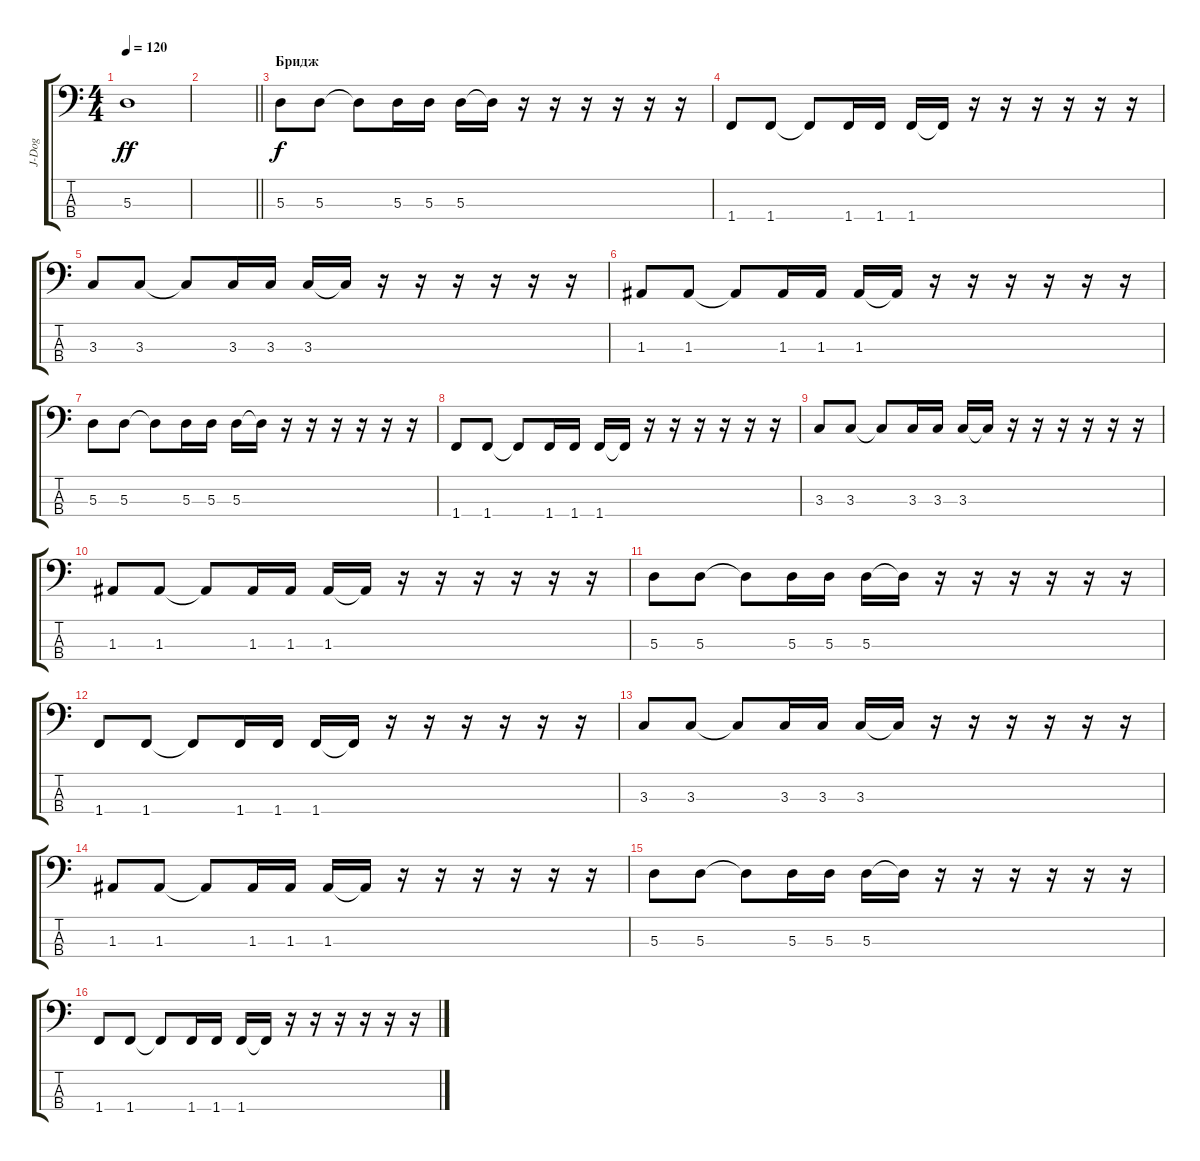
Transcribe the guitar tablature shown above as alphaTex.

\track ("J-Dog " "J-Dog ") {instrument electricbassfinger}
\staff {score tabs}
\tuning (G2 D2 A1 E1) {hide}
\ts (4 4)
\tempo 120
\clef f4
\ks c
5.3.1{dy ff} |
\barLineRight lightlight
|
\section ("" "Бридж")
5.3.8{dy f} 5.3.8 5.3{t}.8 5.3.16 5.3.16 5.3.16 5.3{t}.16 r.16 r.16 r.16 r.16 r.16 r.16 |
1.4.8 1.4.8 1.4{t}.8 1.4.16 1.4.16 1.4.16 1.4{t}.16 r.16 r.16 r.16 r.16 r.16 r.16 |
3.3.8 3.3.8 3.3{t}.8 3.3.16 3.3.16 3.3.16 3.3{t}.16 r.16 r.16 r.16 r.16 r.16 r.16 |
1.3.8 1.3.8 1.3{t}.8 1.3.16 1.3.16 1.3.16 1.3{t}.16 r.16 r.16 r.16 r.16 r.16 r.16 |
5.3.8 5.3.8 5.3{t}.8 5.3.16 5.3.16 5.3.16 5.3{t}.16 r.16 r.16 r.16 r.16 r.16 r.16 |
1.4.8 1.4.8 1.4{t}.8 1.4.16 1.4.16 1.4.16 1.4{t}.16 r.16 r.16 r.16 r.16 r.16 r.16 |
3.3.8 3.3.8 3.3{t}.8 3.3.16 3.3.16 3.3.16 3.3{t}.16 r.16 r.16 r.16 r.16 r.16 r.16 |
1.3.8 1.3.8 1.3{t}.8 1.3.16 1.3.16 1.3.16 1.3{t}.16 r.16 r.16 r.16 r.16 r.16 r.16 |
5.3.8 5.3.8 5.3{t}.8 5.3.16 5.3.16 5.3.16 5.3{t}.16 r.16 r.16 r.16 r.16 r.16 r.16 |
1.4.8 1.4.8 1.4{t}.8 1.4.16 1.4.16 1.4.16 1.4{t}.16 r.16 r.16 r.16 r.16 r.16 r.16 |
3.3.8 3.3.8 3.3{t}.8 3.3.16 3.3.16 3.3.16 3.3{t}.16 r.16 r.16 r.16 r.16 r.16 r.16 |
1.3.8 1.3.8 1.3{t}.8 1.3.16 1.3.16 1.3.16 1.3{t}.16 r.16 r.16 r.16 r.16 r.16 r.16 |
5.3.8 5.3.8 5.3{t}.8 5.3.16 5.3.16 5.3.16 5.3{t}.16 r.16 r.16 r.16 r.16 r.16 r.16 |
1.4.8 1.4.8 1.4{t}.8 1.4.16 1.4.16 1.4.16 1.4{t}.16 r.16 r.16 r.16 r.16 r.16 r.16
